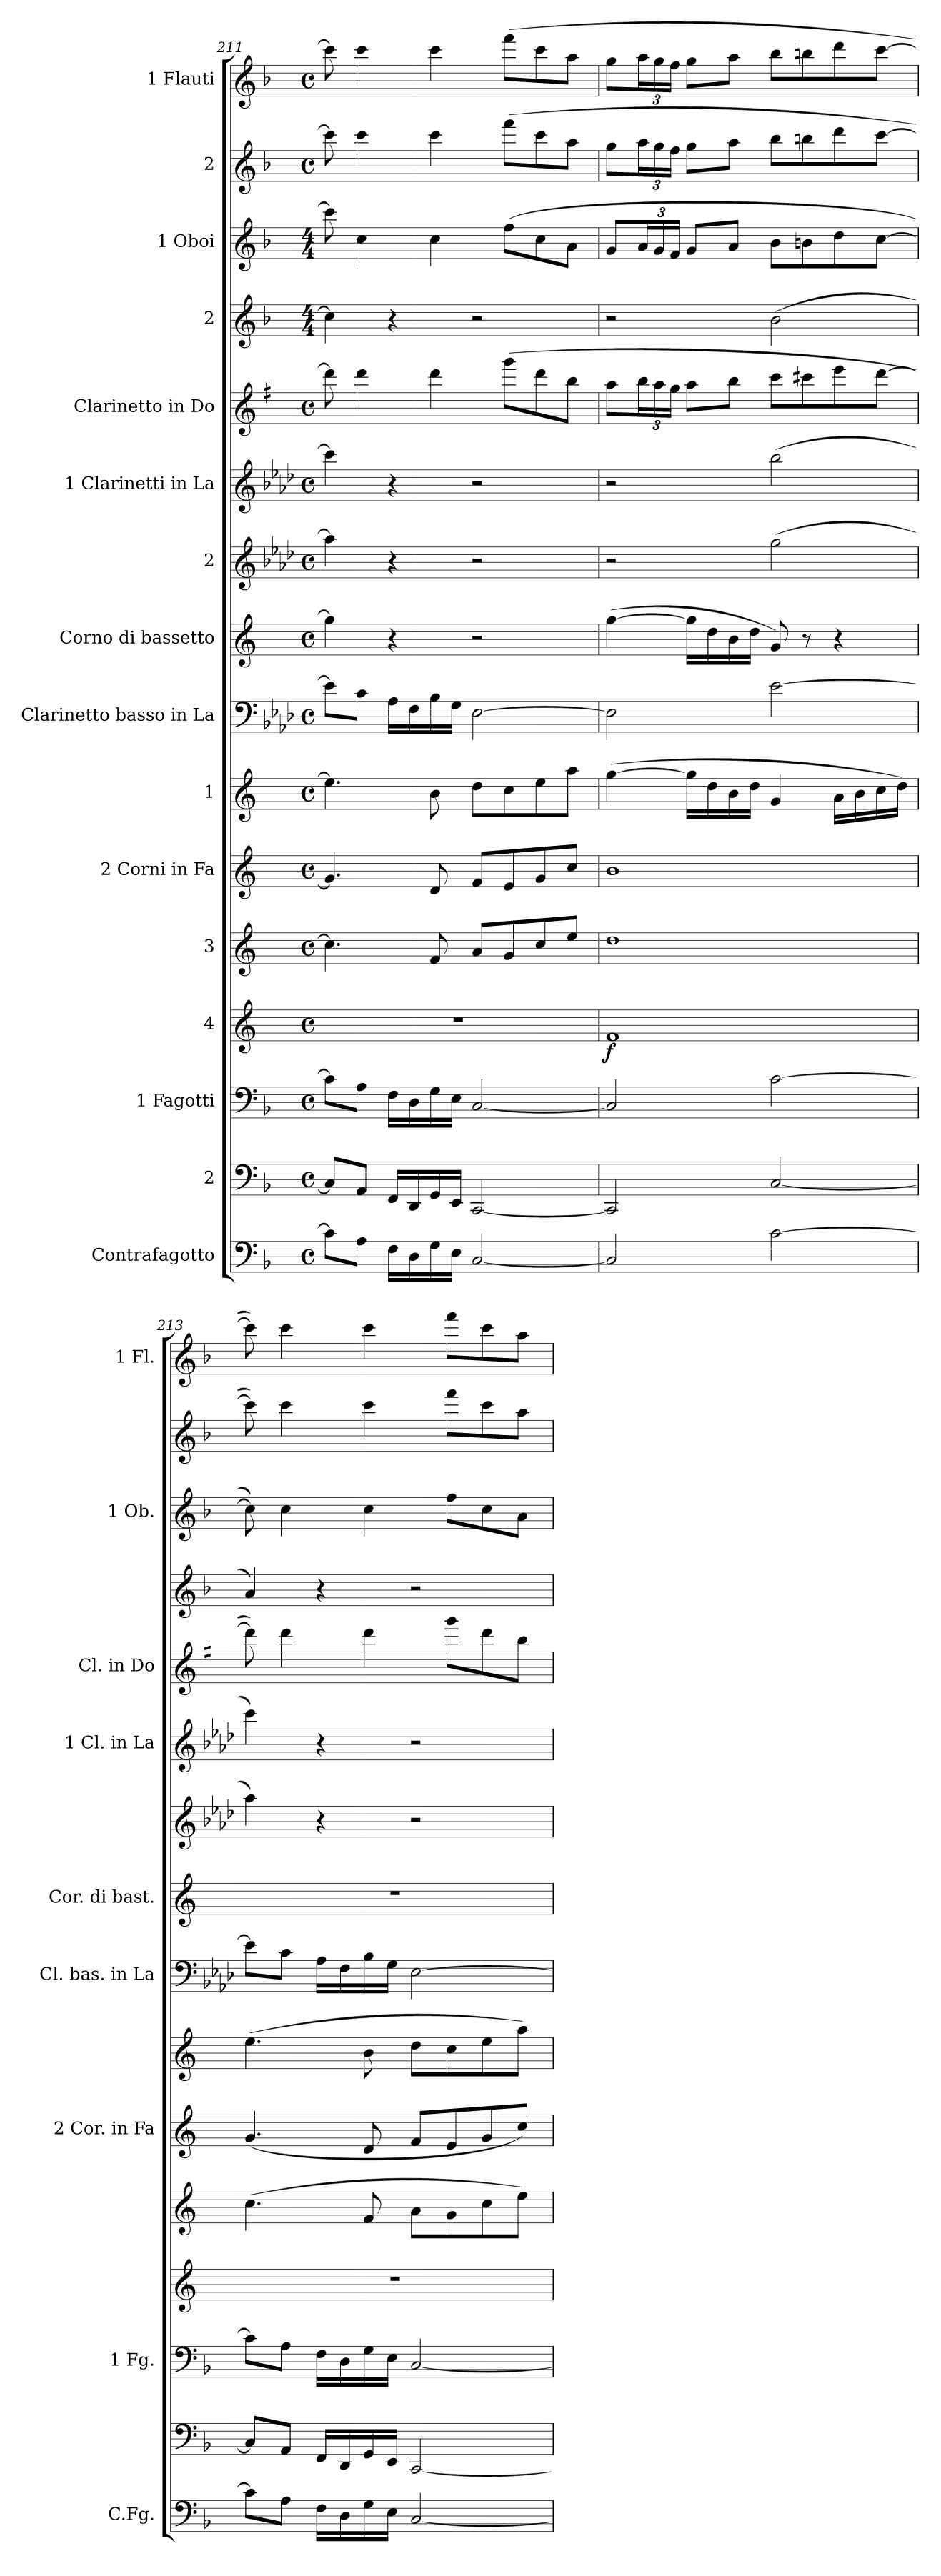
**kern	**kern	**kern	**kern	**dynam	**kern	**kern	**kern	**kern	**kern	**kern	**kern	**kern	**kern	**kern	**kern	**kern
*part16	*part15	*part14	*part13	*part13	*part12	*part11	*part10	*part9	*part8	*part7	*part6	*part5	*part4	*part3	*part2	*part1
*staff16	*staff15	*staff14	*staff13	*staff13	*staff12	*staff11	*staff10	*staff9	*staff8	*staff7	*staff6	*staff5	*staff4	*staff3	*staff2	*staff1
*I"Contrafagotto	*I"2	*I"1  Fagotti	*I"4	*	*I"3	*I"2  Corni in Fa	*I"1	*I"Clarinetto basso in La	*I"Corno di bassetto	*I"2	*I"1  Clarinetti in La	*I"Clarinetto in Do	*I"2	*I"1  Oboi	*I"2	*I"1  Flauti
*I'C.Fg.	*	*I'1  Fg.	*	*	*	*I'2  Cor. in Fa	*	*I'Cl. bas. in La	*I'Cor. di bast.	*	*I'1  Cl. in La	*I'Cl. in Do	*	*I'1  Ob.	*	*I'1  Fl.
*clefF4	*clefF4	*clefF4	*clefG2	*	*clefG2	*clefG2	*clefG2	*clefF4	*clefG2	*clefG2	*clefG2	*clefG2	*clefG2	*clefG2	*clefG2	*clefG2
*ITrd7c12	*	*	*ITrd4c7	*	*ITrd4c7	*ITrd4c7	*ITrd4c7	*ITrd2c3	*ITrd4c7	*ITrd2c3	*ITrd2c3	*ITrd1c2	*	*	*	*
*k[b-]	*k[b-]	*k[b-]	*k[b-]	*	*k[b-]	*k[b-]	*k[b-]	*k[b-]	*k[b-]	*k[b-]	*k[b-]	*k[b-]	*k[b-]	*k[b-]	*k[b-]	*k[b-]
*M4/4	*M4/4	*M4/4	*M4/4	*	*M4/4	*M4/4	*M4/4	*M4/4	*M4/4	*M4/4	*M4/4	*M4/4	*M4/4	*M4/4	*M4/4	*M4/4
*met(c)	*met(c)	*met(c)	*met(c)	*	*met(c)	*met(c)	*met(c)	*met(c)	*met(c)	*met(c)	*met(c)	*met(c)	*	*	*met(c)	*met(c)
=211	=211	=211	=211	=211	=211	=211	=211	=211	=211	=211	=211	=211	=211	=211	=211	=211
8C\L]	8C/L]	8c\L]	1r	.	4.f\]	4.c/]	4.a\]	8c\L]	4cc\]	4ff\]	4aa\]	8ccc\]	4cc\]	8ccc\]	8ccc\]	8ccc\]
8AA\J	8AA/J	8A\J	.	.	.	.	.	8A\J	.	.	.	4ccc\	.	4cc\	4ccc\	4ccc\
16FF\LL	16FF/LL	16F\LL	.	.	.	.	.	16F\LL	4r	4r	4r	.	4r	.	.	.
16DD\	16DD/	16D\	.	.	.	.	.	16D\	.	.	.	.	.	.	.	.
16GG\	16GG/	16G\	.	.	8B-/	8G/	8e\	16G\	.	.	.	4ccc\	.	4cc\	4ccc\	4ccc\
16EE\JJ	16EE/JJ	16E\JJ	.	.	.	.	.	16E\JJ	.	.	.	.	.	.	.	.
[2CC/	[2CC/	[2C/	.	.	8d/L	8B-/L	8g\L	[2C\	2r	2r	2r	.	2r	.	.	.
.	.	.	.	.	8c/	8A/	8f\	.	.	.	.	(8fff\L	.	(8ff\L	(8fff\L	(8fff\L
.	.	.	.	.	8f/	8c/	8a\	.	.	.	.	8ccc\	.	8cc\	8ccc\	8ccc\
.	.	.	.	.	8a/J	8f/J	8dd\J	.	.	.	.	8aa\J	.	8a\J	8aa\J	8aa\J
=212	=212	=212	=212	=212	=212	=212	=212	=212	=212	=212	=212	=212	=212	=212	=212	=212
!	!	!	!	!LO:DY:b	!	!	!	!	!	!	!	!	!	!	!	!
2CC/]	2CC/]	2C/]	1B-	f	1g	1e	([4cc\	2C\]	([4cc\	2r	2r	8gg\L	2r	8g/L	8gg\L	8gg\L
*	*	*	*	*	*	*	*	*	*	*	*	*Xbrackettup	*	*Xbrackettup	*Xbrackettup	*Xbrackettup
.	.	.	.	.	.	.	.	.	.	.	.	24aa\L	.	24a/L	24aa\L	24aa\L
.	.	.	.	.	.	.	.	.	.	.	.	24gg\	.	24g/	24gg\	24gg\
.	.	.	.	.	.	.	.	.	.	.	.	24ff\JJ	.	24f/JJ	24ff\JJ	24ff\JJ
.	.	.	.	.	.	.	16cc\LL]	.	16cc\LL]	.	.	8gg\L	.	8g/L	8gg\L	8gg\L
.	.	.	.	.	.	.	16g\	.	16g\	.	.	.	.	.	.	.
.	.	.	.	.	.	.	16e\	.	16e\	.	.	8aa\J	.	8a/J	8aa\J	8aa\J
.	.	.	.	.	.	.	16g\JJ	.	16g\JJ	.	.	.	.	.	.	.
[2C\	[2C/	[2c\	.	.	.	.	4c/	[2c\	8c/)	(2ee\	(2gg\	8bb-\L	(2b-\	8b-\L	8bb-\L	8bb-\L
.	.	.	.	.	.	.	.	.	8r	.	.	8bbn\	.	8bn\	8bbn\	8bbn\
.	.	.	.	.	.	.	16d\LL	.	4r	.	.	8ddd\	.	8dd\	8ddd\	8ddd\
.	.	.	.	.	.	.	16e\	.	.	.	.	.	.	.	.	.
.	.	.	.	.	.	.	16f\	.	.	.	.	[8ccc\J	.	[8cc\J	[8ccc\J	[8ccc\J
.	.	.	.	.	.	.	16g\JJ)	.	.	.	.	.	.	.	.	.
=213	=213	=213	=213	=213	=213	=213	=213	=213	=213	=213	=213	=213	=213	=213	=213	=213
8C\L]	8C/L]	8c\L]	1r	.	(4.f\	(4.c/	(4.a\	8c\L]	1r	4ff\)	4aa\)	8ccc\])	4a/)	8cc\])	8ccc\])	8ccc\])
8AA\J	8AA/J	8A\J	.	.	.	.	.	8A\J	.	.	.	4ccc\	.	4cc\	4ccc\	4ccc\
16FF\LL	16FF/LL	16F\LL	.	.	.	.	.	16F\LL	.	4r	4r	.	4r	.	.	.
16DD\	16DD/	16D\	.	.	.	.	.	16D\	.	.	.	.	.	.	.	.
16GG\	16GG/	16G\	.	.	8B-/	8G/	8e\	16G\	.	.	.	4ccc\	.	4cc\	4ccc\	4ccc\
16EE\JJ	16EE/JJ	16E\JJ	.	.	.	.	.	16E\JJ	.	.	.	.	.	.	.	.
[2CC/	[2CC/	[2C/	.	.	8d\L	8B-/L	8g\L	[2C\	.	2r	2r	.	2r	.	.	.
.	.	.	.	.	8c\	8A/	8f\	.	.	.	.	8fff\L	.	8ff\L	8fff\L	8fff\L
.	.	.	.	.	8f\	8c/	8a\	.	.	.	.	8ccc\	.	8cc\	8ccc\	8ccc\
.	.	.	.	.	8a\J)	8f/J)	8dd\J)	.	.	.	.	8aa\J	.	8a\J	8aa\J	8aa\J
=	=	=	=	=	=	=	=	=	=	=	=	=	=	=	=	=
*-	*-	*-	*-	*-	*-	*-	*-	*-	*-	*-	*-	*-	*-	*-	*-	*-
